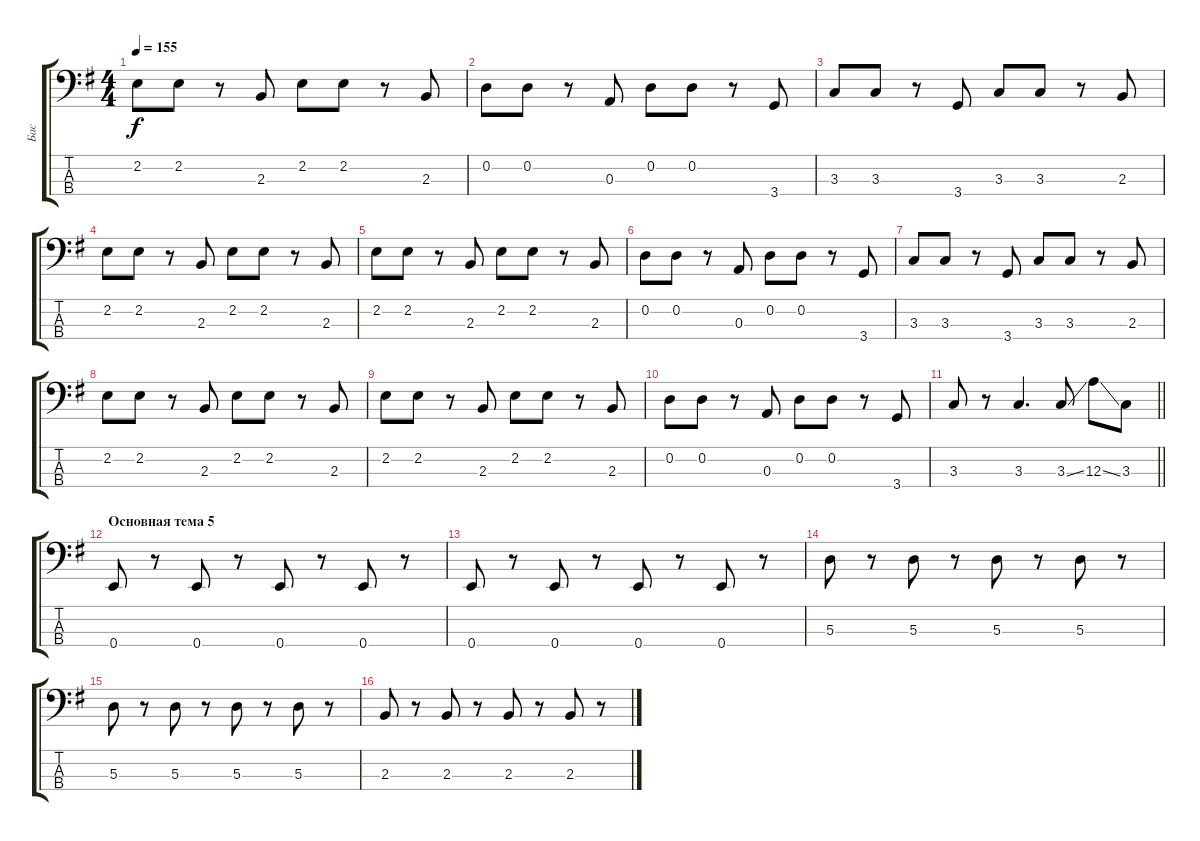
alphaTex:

\track ("Бас" "Бас") {instrument electricbasspick}
\staff {score tabs}
\tuning (G2 D2 A1 E1) {hide}
\ts (4 4)
\tempo 155
\clef f4
\ks eminor
2.2.8{dy f} 2.2.8 r.8 2.3.8 2.2.8 2.2.8 r.8 2.3.8 |
0.2.8 0.2.8 r.8 0.3.8 0.2.8 0.2.8 r.8 3.4.8 |
3.3.8 3.3.8 r.8 3.4.8 3.3.8 3.3.8 r.8 2.3.8 |
2.2.8 2.2.8 r.8 2.3.8 2.2.8 2.2.8 r.8 2.3.8 |
2.2.8 2.2.8 r.8 2.3.8 2.2.8 2.2.8 r.8 2.3.8 |
0.2.8 0.2.8 r.8 0.3.8 0.2.8 0.2.8 r.8 3.4.8 |
3.3.8 3.3.8 r.8 3.4.8 3.3.8 3.3.8 r.8 2.3.8 |
2.2.8 2.2.8 r.8 2.3.8 2.2.8 2.2.8 r.8 2.3.8 |
2.2.8 2.2.8 r.8 2.3.8 2.2.8 2.2.8 r.8 2.3.8 |
0.2.8 0.2.8 r.8 0.3.8 0.2.8 0.2.8 r.8 3.4.8 |
\barLineRight lightlight
3.3.8 r.8 3.3.4{d} 3.3{ss}.8 12.3{ss}.8 3.3.8 |
\section ("" "Основная тема 5")
0.4.8 r.8 0.4.8 r.8 0.4.8 r.8 0.4.8 r.8 |
0.4.8 r.8 0.4.8 r.8 0.4.8 r.8 0.4.8 r.8 |
5.3.8 r.8 5.3.8 r.8 5.3.8 r.8 5.3.8 r.8 |
5.3.8 r.8 5.3.8 r.8 5.3.8 r.8 5.3.8 r.8 |
2.3.8 r.8 2.3.8 r.8 2.3.8 r.8 2.3.8 r.8
